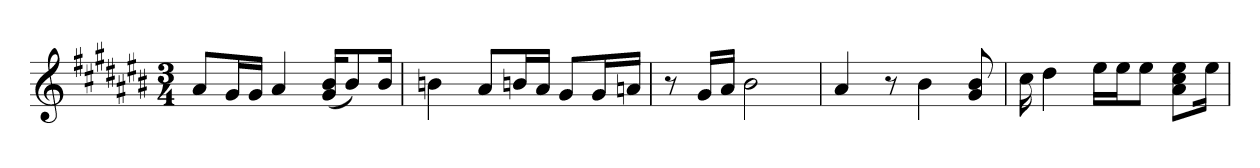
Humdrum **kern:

**kern
*part1
*staff1
*clefG2
*k[f#c#g#d#a#e#b#]
*M3/4
=1
8a#/L
16g#/L
16g#/JJ
4a#
(16g#/ 16b#/KL
8b#/)
16b#/Jk
=2
4bn
8a#/L
16bn/L
16a#/JJ
8g#/L
16g#/L
16an/JJ
=3
8r
16g#/LL
16a#/JJ
2b#
=4
4a#
8r
4b#
8g# 8b#
=5
16cc#
4dd#
16ee#\KL
16ee#\K
8ee#\J
8a#\ 8cc#\ 8ee#\L
16ee#\Jk
=
*-
